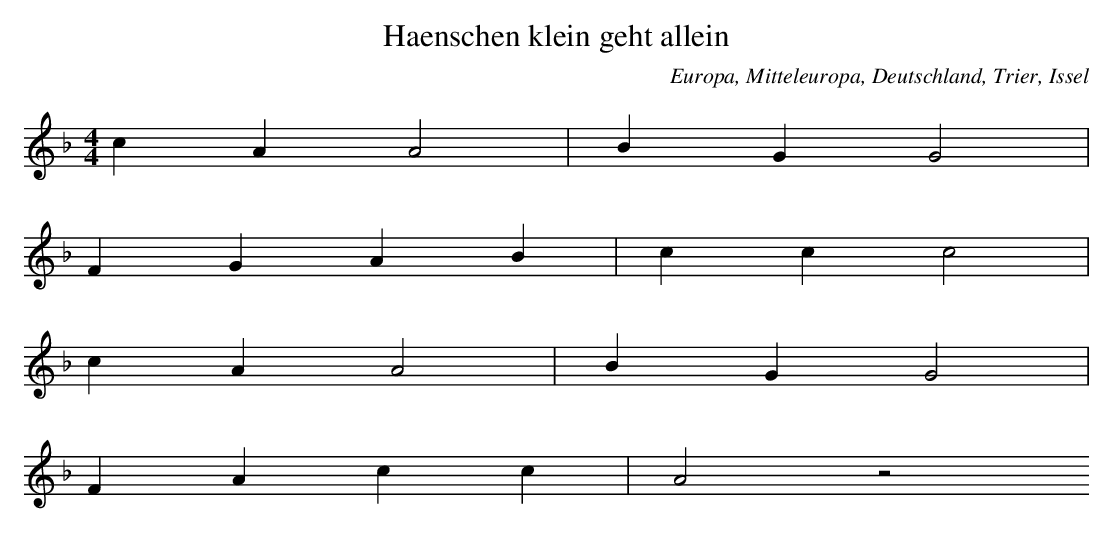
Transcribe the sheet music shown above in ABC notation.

X:1
T: Haenschen klein geht allein
O: Europa, Mitteleuropa, Deutschland, Trier, Issel
M: 4/4
L: 1/4
K: F
cAA2 | BGG2 |
FGAB | ccc2 |
cAA2 | BGG2 |
FAcc | A2z2
